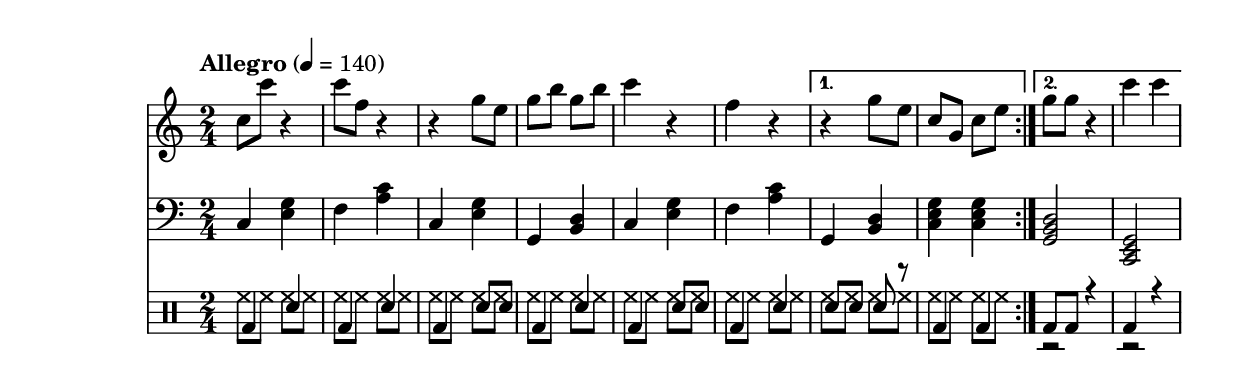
% LilyBin
% Период
% Простая мелодия с аккордами
% Финальный аккорд сделан "картошкой", для придания ему "финальности"
% Последний аккорд первого повтора сделан мощнее
% Простейшая барабанная дорожка
% T S T D T S D T

\version "2.18.2"

myMelody = \new Staff {
	\time 2/4
	\tempo "Allegro" 4 = 140
	\clef "treble"
	\key c \major
    
    \set Staff.midiInstrument = #"pad 1 (new age)"
    \set Staff.midiMinimumVolume = #0.5
    \set Staff.midiMaximumVolume = #0.9
    
	\repeat volta 2 {
		c8 c' r4         % C
        c8 f, r4         % F
        r g8 e8          % C
        g8 b g b         % G
        
        c4 r             % C
        f, r             % F
	}
	\alternative {
		{ r4 g8 e8       % G
          c8 g c e       % C
        }
		{ g8 g8 r4       % G
          c4 c           % C
        }
	}
}

myAcc = \new Staff {
	\time 2/4
	\tempo "Allegro" 4 = 140
	\clef "bass"
	\key c \major
    
    \set Staff.midiInstrument = #"pad 3 (polysynth)"
    %\set Staff.midiInstrument = #"pizzicato strings"
    \set Staff.midiMinimumVolume = #0.5
    \set Staff.midiMaximumVolume = #0.8
    
	\repeat volta 2 {
		c4 <e g>         % C
        f  <a c>         % F
        c, <e g>         % C
        g, <b d>         % G
                         
        c  <e g>         % C
        f  <a c>         % F
	}
	\alternative {
		{ g,4 <b d>        % G
          <c e g>4 <c e g> % C
        }
		{ <g  b d>2      % G
          <c, e g>2      % C
        }
	}
}

drumsMain = \drummode {
    \repeat volta 2 {
        bd4 sn         % C
        bd4 sn         % F
        bd4 sn8 sn     % C
        bd4 sn         % G
                         
        bd4 sn8 sn     % C
        bd4 sn         % F
    }
    \alternative {
        { sn8 sn sn r  % G
          bd4 bd       % C
        }
        { bd8 bd r4    % G
          bd4 r        % C
        }
    }
}

drumsAcc = \drummode {
    \repeat volta 2 {
        hh8 hh hh hh         % C
        hh8 hh hh hh         % F
        hh8 hh hh hh         % C
        hh8 hh hh hh         % G
                         
        hh8 hh hh hh         % C
        hh8 hh hh hh         % F
    }
    \alternative {
        { hh8 hh hh hh       % G
          hh8 hh hh hh       % C
        }
        { r2                 % G
          r2                 % C
        }
    }
}


drumsTrack = \new DrumStaff {
	\time 2/4
	\tempo "Allegro" 4 = 140
    
    \set DrumStaff.midiMinimumVolume = #0.2
    \set DrumStaff.midiMaximumVolume = #0.5
    <<
        \new DrumVoice { \voiceTwo \drumsAcc }
        \new DrumVoice { \voiceOne \drumsMain }
    >>
}

main =  {
	<<
	\relative c'' { \myMelody }
	\relative c { \myAcc }
    { \drumsTrack }
	>>
}

\score{
	\main
	\layout{ }
}

\score{
	\unfoldRepeats
	\main
	\midi{ }
}


